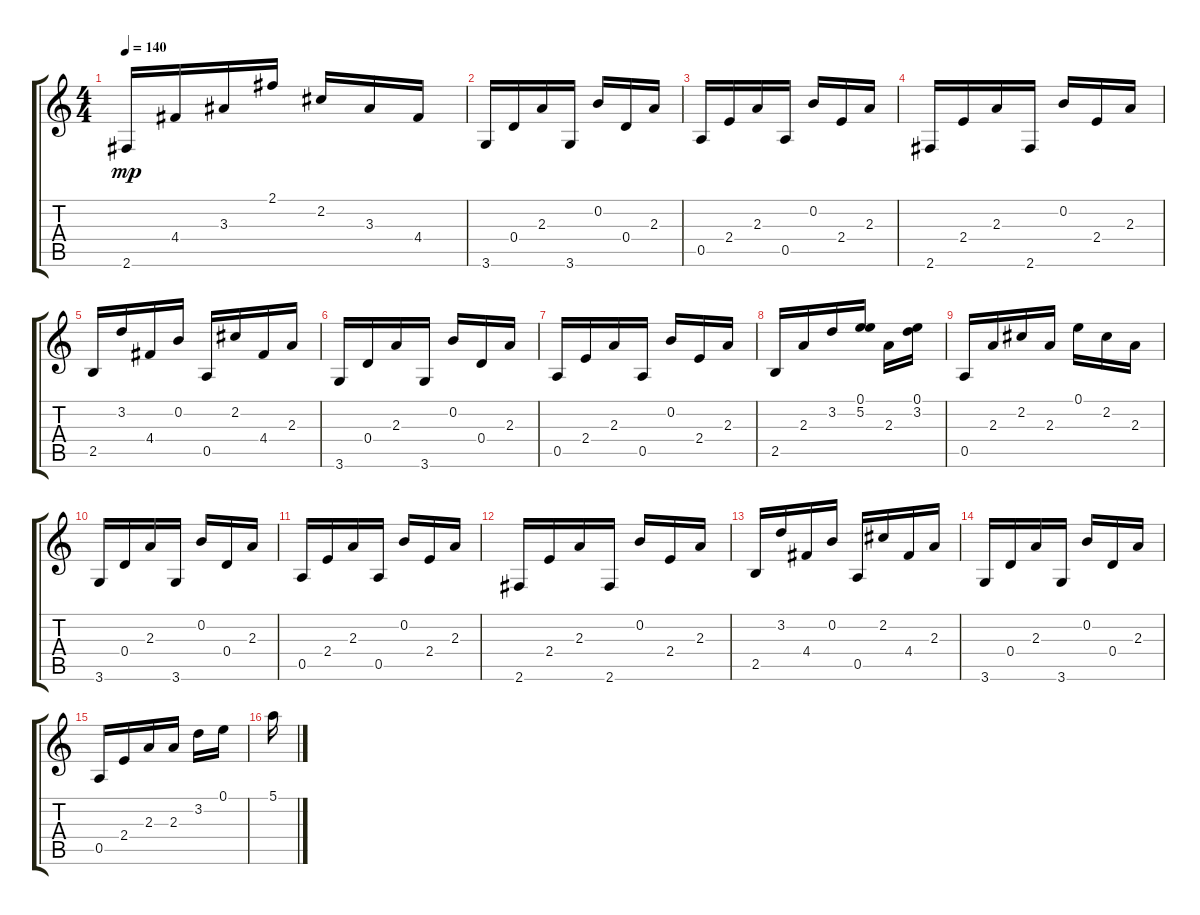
\track "" {instrument acousticguitarnylon}
\staff {score tabs}
\tuning (E4 B3 G3 D3 A2 E2) {hide}
\ts (4 4)
\tempo 140
\clef g2
\ks c
2.6.16{dy mp} 4.4.16 3.3.16 2.1.16 2.2.16 3.3.16 4.4.16 |
3.6.16 0.4.16 2.3.16 3.6.16 0.2.16 0.4.16 2.3.16 |
0.5.16 2.4.16 2.3.16 0.5.16 0.2.16 2.4.16 2.3.16 |
2.6.16 2.4.16 2.3.16 2.6.16 0.2.16 2.4.16 2.3.16 |
2.5.16 3.2.16 4.4.16 0.2.16 0.5.16 2.2.16 4.4.16 2.3.16 |
3.6.16 0.4.16 2.3.16 3.6.16 0.2.16 0.4.16 2.3.16 |
0.5.16 2.4.16 2.3.16 0.5.16 0.2.16 2.4.16 2.3.16 |
2.5.16 2.3.16 3.2.16 (0.1 5.2).16 2.3.16 (0.1 3.2).16 |
0.5.16 2.3.16 2.2.16 2.3.16 0.1.16 2.2.16 2.3.16 |
3.6.16 0.4.16 2.3.16 3.6.16 0.2.16 0.4.16 2.3.16 |
0.5.16 2.4.16 2.3.16 0.5.16 0.2.16 2.4.16 2.3.16 |
2.6.16 2.4.16 2.3.16 2.6.16 0.2.16 2.4.16 2.3.16 |
2.5.16 3.2.16 4.4.16 0.2.16 0.5.16 2.2.16 4.4.16 2.3.16 |
3.6.16 0.4.16 2.3.16 3.6.16 0.2.16 0.4.16 2.3.16 |
0.5.16 2.4.16 2.3.16 2.3.16 3.2.16 0.1.16 |
5.1.16
